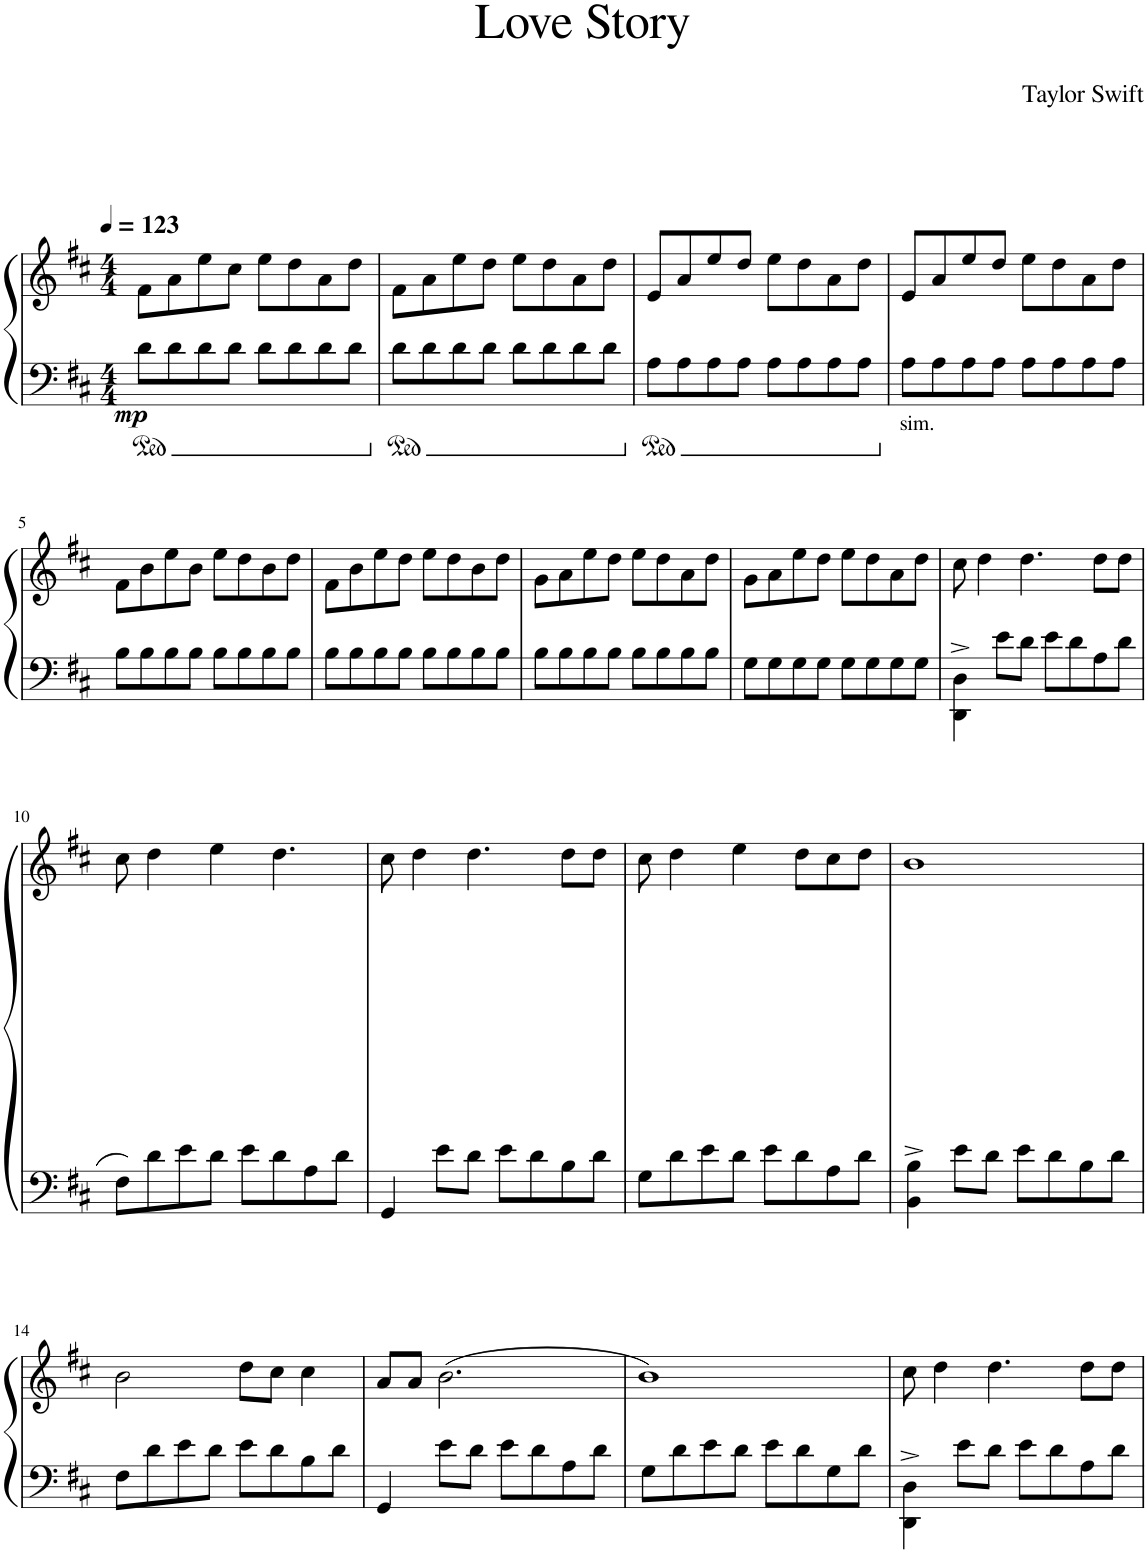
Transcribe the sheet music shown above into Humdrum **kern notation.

**kern	**kern	**dynam
*part1	*part1	*part1
*staff2	*staff1	*staff1/2
*I"Piano	*	*
*I'Pno.	*	*
*clefF4	*clefG2	*
*k[f#c#]	*k[f#c#]	*
*M4/4	*M4/4	*
*MM123	*MM123	*
=1	=1	=1
!	!	!LO:DY:b=2
8d\L	8f#\L	mp
8d\	8a\	.
8d\	8ee\	.
8d\J	8cc#\J	.
8d\L	8ee\L	.
8d\	8dd\	.
8d\	8a\	.
8d\J	8dd\J	.
=2	=2	=2
8d\L	8f#\L	.
8d\	8a\	.
8d\	8ee\	.
8d\J	8dd\J	.
8d\L	8ee\L	.
8d\	8dd\	.
8d\	8a\	.
8d\J	8dd\J	.
=3	=3	=3
8A\L	8e/L	.
8A\	8a/	.
8A\	8ee/	.
8A\J	8dd/J	.
8A\L	8ee\L	.
8A\	8dd\	.
8A\	8a\	.
8A\J	8dd\J	.
=4	=4	=4
!LO:TX:b:t=sim.	!	!
8A\L	8e/L	.
8A\	8a/	.
8A\	8ee/	.
8A\J	8dd/J	.
8A\L	8ee\L	.
8A\	8dd\	.
8A\	8a\	.
8A\J	8dd\J	.
!!LO:LB:g=z
=5	=5	=5
8B\L	8f#\L	.
8B\	8b\	.
8B\	8ee\	.
8B\J	8b\J	.
8B\L	8ee\L	.
8B\	8dd\	.
8B\	8b\	.
8B\J	8dd\J	.
=6	=6	=6
8B\L	8f#\L	.
8B\	8b\	.
8B\	8ee\	.
8B\J	8dd\J	.
8B\L	8ee\L	.
8B\	8dd\	.
8B\	8b\	.
8B\J	8dd\J	.
=7	=7	=7
8B\L	8g\L	.
8B\	8a\	.
8B\	8ee\	.
8B\J	8dd\J	.
8B\L	8ee\L	.
8B\	8dd\	.
8B\	8a\	.
8B\J	8dd\J	.
=8	=8	=8
8G\L	8g\L	.
8G\	8a\	.
8G\	8ee\	.
8G\J	8dd\J	.
8G\L	8ee\L	.
8G\	8dd\	.
8G\	8a\	.
8G\J	8dd\J	.
=9	=9	=9
4DD\^ 4D\^	8cc#\	.
.	4dd\	.
8e\L	.	.
8d\J	4.dd\	.
8e\L	.	.
8d\	.	.
8A\	8dd\L	.
8d\J	8dd\J	.
!!LO:LB:g=z
=10	=10	=10
8F#\L	(8cc#\	.
8d\	4dd\)	.
8e\	.	.
8d\J	4ee\	.
8e\L	.	.
8d\	4.dd\	.
8A\	.	.
8d\J	.	.
=11	=11	=11
4GG/	8cc#\	.
.	4dd\	.
8e\L	.	.
8d\J	4.dd\	.
8e\L	.	.
8d\	.	.
8B\	8dd\L	.
8d\J	8dd\J	.
=12	=12	=12
8G\L	8cc#\	.
8d\	4dd\	.
8e\	.	.
8d\J	4ee\	.
8e\L	.	.
8d\	8dd\L	.
8A\	8cc#\	.
8d\J	8dd\J	.
=13	=13	=13
4BB\^ 4B\^	1b	.
8e\L	.	.
8d\J	.	.
8e\L	.	.
8d\	.	.
8B\	.	.
8d\J	.	.
!!LO:LB:g=z
=14	=14	=14
8F#\L	2b\	.
8d\	.	.
8e\	.	.
8d\J	.	.
8e\L	8dd\L	.
8d\	8cc#\J	.
8B\	4cc#\	.
8d\J	.	.
=15	=15	=15
4GG/	8a/L	.
.	8a/J	.
8e\L	(2.b\	.
8d\J	.	.
8e\L	.	.
8d\	.	.
8A\	.	.
8d\J	.	.
=16	=16	=16
8G\L	1b)	.
8d\	.	.
8e\	.	.
8d\J	.	.
8e\L	.	.
8d\	.	.
8G\	.	.
8d\J	.	.
=17	=17	=17
4DD\^ 4D\^	8cc#\	.
.	4dd\	.
8e\L	.	.
8d\J	4.dd\	.
8e\L	.	.
8d\	.	.
8A\	8dd\L	.
8d\J	8dd\J	.
=	=	=
*-	*-	*-
